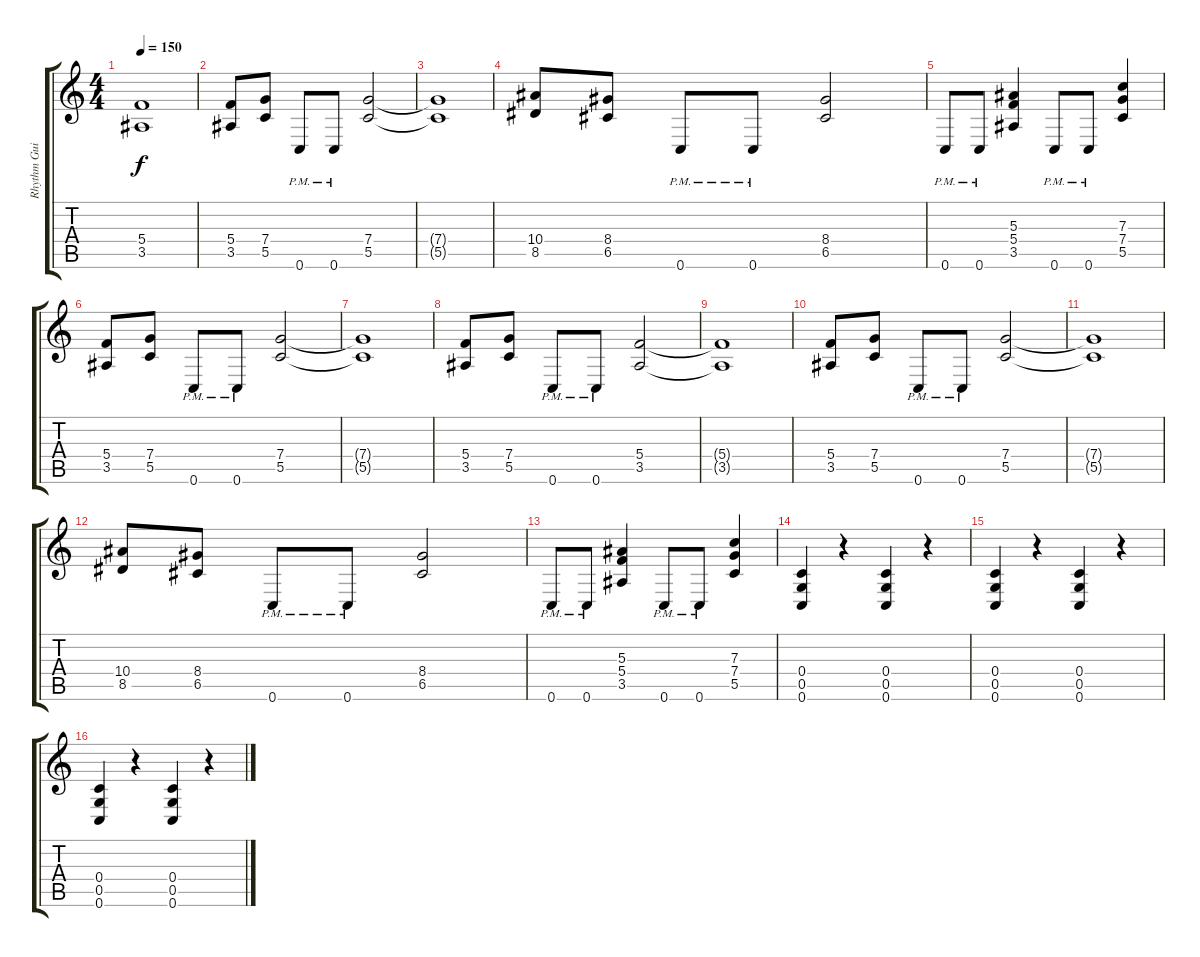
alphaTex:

\track ("Rhythm Guitar" "Rhythm Gui") {instrument distortionguitar}
\staff {score tabs}
\tuning (D4 A3 F3 C3 G2 C2) {hide}
\ts (4 4)
\tempo 150
\clef g2
\ks c
(5.4{t} 3.5{t}).1{dy f} |
(5.4 3.5).8 (7.4 5.5).8 0.6{pm}.8 0.6{pm}.8 (7.4 5.5).2 |
(7.4{t} 5.5{t}).1 |
(10.4 8.5).8 (8.4 6.5).8 0.6{pm}.8 0.6{pm}.8 (8.4 6.5).2 |
0.6{pm}.8 0.6{pm}.8 (5.3 5.4 3.5).4 0.6{pm}.8 0.6{pm}.8 (7.3 7.4 5.5).4 |
(5.4 3.5).8 (7.4 5.5).8 0.6{pm}.8 0.6{pm}.8 (7.4 5.5).2 |
(7.4{t} 5.5{t}).1 |
(5.4 3.5).8 (7.4 5.5).8 0.6{pm}.8 0.6{pm}.8 (5.4 3.5).2 |
(5.4{t} 3.5{t}).1 |
(5.4 3.5).8 (7.4 5.5).8 0.6{pm}.8 0.6{pm}.8 (7.4 5.5).2 |
(7.4{t} 5.5{t}).1 |
(10.4 8.5).8 (8.4 6.5).8 0.6{pm}.8 0.6{pm}.8 (8.4 6.5).2 |
0.6{pm}.8 0.6{pm}.8 (5.3 5.4 3.5).4 0.6{pm}.8 0.6{pm}.8 (7.3 7.4 5.5).4 |
(0.4 0.5 0.6).4 r.4 (0.4 0.5 0.6).4 r.4 |
(0.4 0.5 0.6).4 r.4 (0.4 0.5 0.6).4 r.4 |
(0.4 0.5 0.6).4 r.4 (0.4 0.5 0.6).4 r.4
